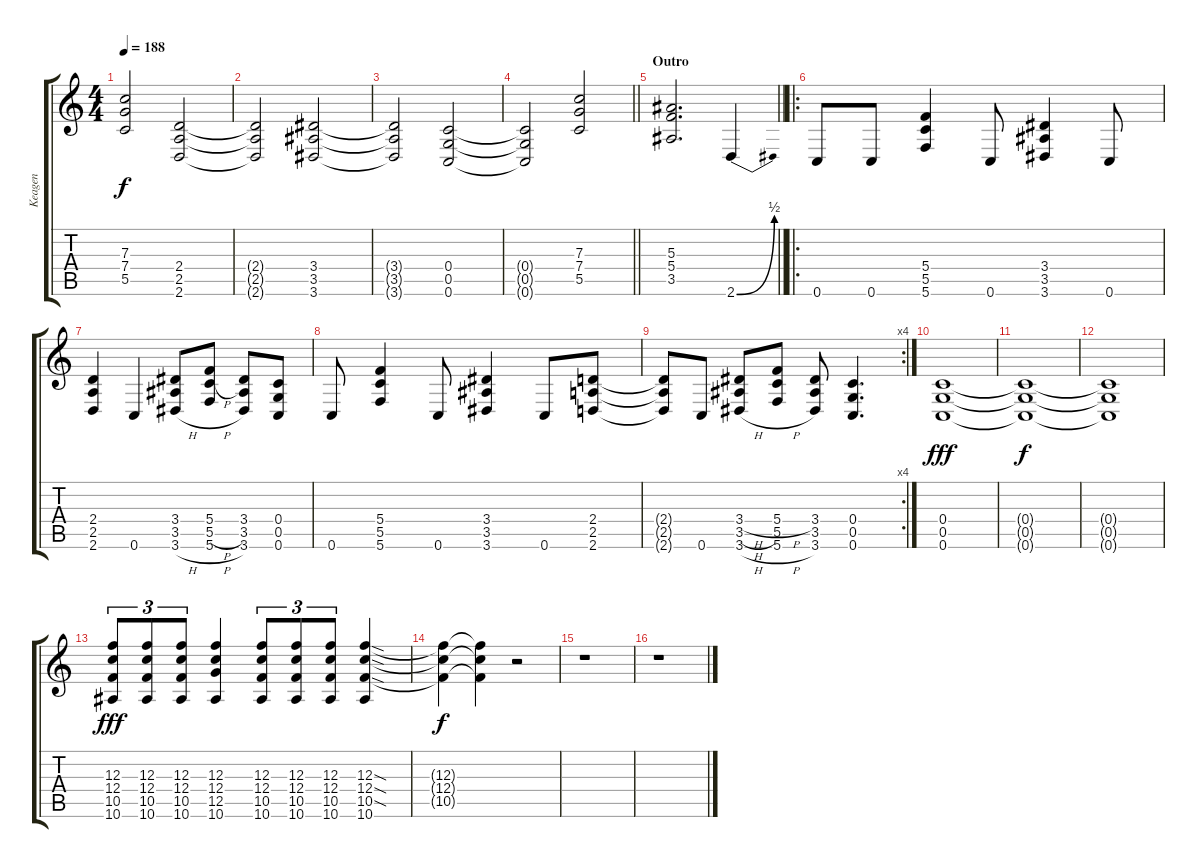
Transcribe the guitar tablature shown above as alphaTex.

\track ("Keagen" "Keagen") {instrument distortionguitar}
\staff {score tabs}
\tuning (D4 A3 F3 C3 G2 C2) {hide}
\ts (4 4)
\tempo 188
\clef g2
\ks c
(7.3 7.4 5.5).2{dy f} (2.4 2.5 2.6).2 |
(2.4{t} 2.5{t} 2.6{t}).2 (3.4 3.5 3.6).2 |
(3.4{t} 3.5{t} 3.6{t}).2 (0.4 0.5 0.6).2 |
\barLineRight lightlight
(0.4{t} 0.5{t} 0.6{t}).2 (7.3 7.4 5.5).2 |
\section ("" "Outro")
\barLineRight lightlight
(5.3 5.4 3.5).2{d} 2.6{be (bend 0 0 60 2)}.4 |
\ro
0.6.8 0.6.8 (5.4 5.5 5.6).4 0.6.8 (3.4 3.5 3.6).4 0.6.8 |
(2.4 2.5 2.6).4 0.6.4 (3.4 3.5 3.6{h}).8 (5.4 5.5{h} 5.6{h}).8 (3.4 3.5 3.6).8 (0.4 0.5 0.6).8 |
0.6.8 (5.4 5.5 5.6).4 0.6.8 (3.4 3.5 3.6).4 0.6.8 (2.4 2.5 2.6).8 |
\rc 4
(2.4{t} 2.5{t} 2.6{t}).8 0.6.8 (3.4{h} 3.5{h} 3.6{h}).8 (5.4{h} 5.5 5.6{h}).8 (3.4 3.5 3.6).8 (0.4 0.5 0.6).4{d} |
(0.4 0.5 0.6).1{dy fff} |
(0.4{t} 0.5{t} 0.6{t}).1{dy f} |
(0.4{t} 0.5{t} 0.6{t}).1 |
(12.3 12.4 10.5 10.6).8{tu (3 2) dy fff} (12.3 12.4 10.5 10.6).8{tu (3 2)} (12.3 12.4 10.5 10.6).8{tu (3 2)} (12.3 12.4 12.5 10.6).4 (12.3 12.4 10.5 10.6).8{tu (3 2)} (12.3 12.4 10.5 10.6).8{tu (3 2)} (12.3 12.4 10.5 10.6).8{tu (3 2)} (12.3{sod} 12.4{sod} 10.5{sod} 10.6).4 |
(12.3{t} 12.4{t} 10.5{t}).4{dy f} (12.3{t} 12.4{t} 10.5{t}).4 r.2 |
r.1 |
r.1
